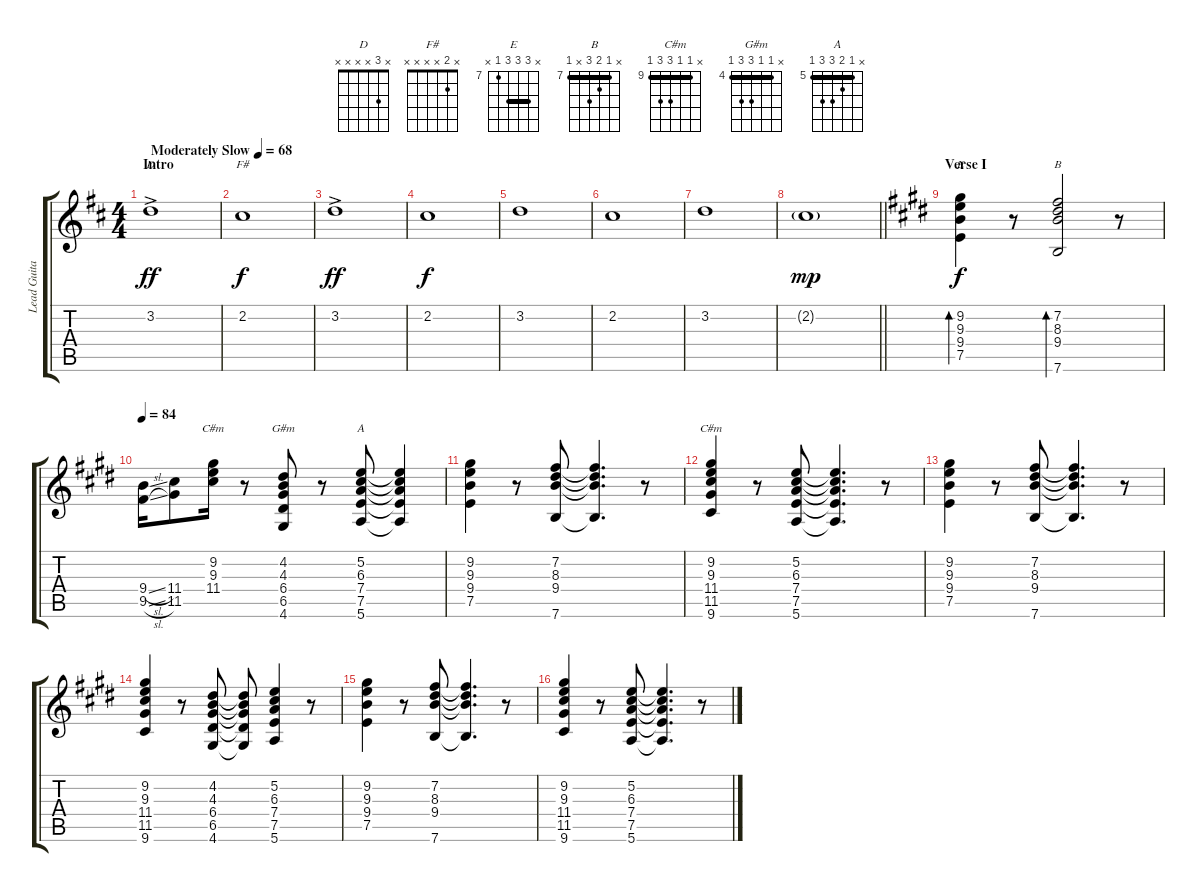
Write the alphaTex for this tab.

\track ("Lead Guitar" "Lead Guita") {instrument electricguitarclean}
\staff {score tabs}
\tuning (E4 B3 G3 D3 A2 E2) {hide}
\chord ("D" x 3 x x x x)
\chord ("F#" x 2 x x x x)
\chord ("E" x 9 9 9 7 x) {firstfret 7 barre 9}
\chord ("B" x 7 8 9 x 7) {firstfret 7 barre 7}
\chord ("C#m" x 9 9 11 x x) {firstfret 9 barre 9}
\chord ("G#m" x 4 4 6 6 4) {firstfret 4 barre 4}
\chord ("A" x 5 6 7 7 5) {firstfret 5 barre 5}
\chord ("C#m" x 9 9 11 11 9) {firstfret 9 barre 9}
\ts (4 4)
\section ("" "Intro")
\tempo (68 "Moderately Slow")
\clef g2
\ks d
3.2{ac}.1{ch "D" dy ff instrument electricguitarclean} |
2.2.1{ch "F#" dy f} |
3.2{ac}.1{dy ff} |
2.2.1{dy f} |
3.2.1 |
2.2.1 |
3.2.1 |
\barLineRight lightlight
2.2{g}.1{dy mp} |
\section ("" "Verse I")
\ks e
(9.2 9.3 9.4 7.5).4{bd 60 ch "E" dy f} r.8 (7.2 8.3 9.4 7.6).2{bd 60 ch "B"} r.8 |
\tempo 83
\tempo 84
(9.4{sl} 9.5{sl}).16 (11.4 11.5).8 (9.2 9.3 11.4).16{ch "C#m"} r.8 (4.2 4.3 6.4 6.5 4.6).8{ch "G#m"} r.8 (5.2 6.3 7.4 7.5 5.6).8{ch "A"} (5.2{t} 6.3{t} 7.4{t} 7.5{t} 5.6{t}).4 |
\ks c#minor
(9.2 9.3 9.4 7.5).4 r.8 (7.2 8.3 9.4 7.6).8 (7.2{t} 8.3{t} 9.4{t} 7.6{t}).4{d} r.8 |
(9.2 9.3 11.4 11.5 9.6).4{ch "C#m"} r.8 (5.2 6.3 7.4 7.5 5.6).8 (5.2{t} 6.3{t} 7.4{t} 7.5{t} 5.6{t}).4{d} r.8 |
\ks e
(9.2 9.3 9.4 7.5).4 r.8 (7.2 8.3 9.4 7.6).8 (7.2{t} 8.3{t} 9.4{t} 7.6{t}).4{d} r.8 |
\ks c#minor
(9.2 9.3 11.4 11.5 9.6).4 r.8 (4.2 4.3 6.4 6.5 4.6).8 (4.2{t} 4.3{t} 6.4{t} 6.5{t} 4.6{t}).8 (5.2 6.3 7.4 7.5 5.6).4 r.8 |
(9.2 9.3 9.4 7.5).4 r.8 (7.2 8.3 9.4 7.6).8 (7.2{t} 8.3{t} 9.4{t} 7.6{t}).4{d} r.8 |
\ks e
(9.2 9.3 11.4 11.5 9.6).4 r.8 (5.2 6.3 7.4 7.5 5.6).8 (5.2{t} 6.3{t} 7.4{t} 7.5{t} 5.6{t}).4{d} r.8
